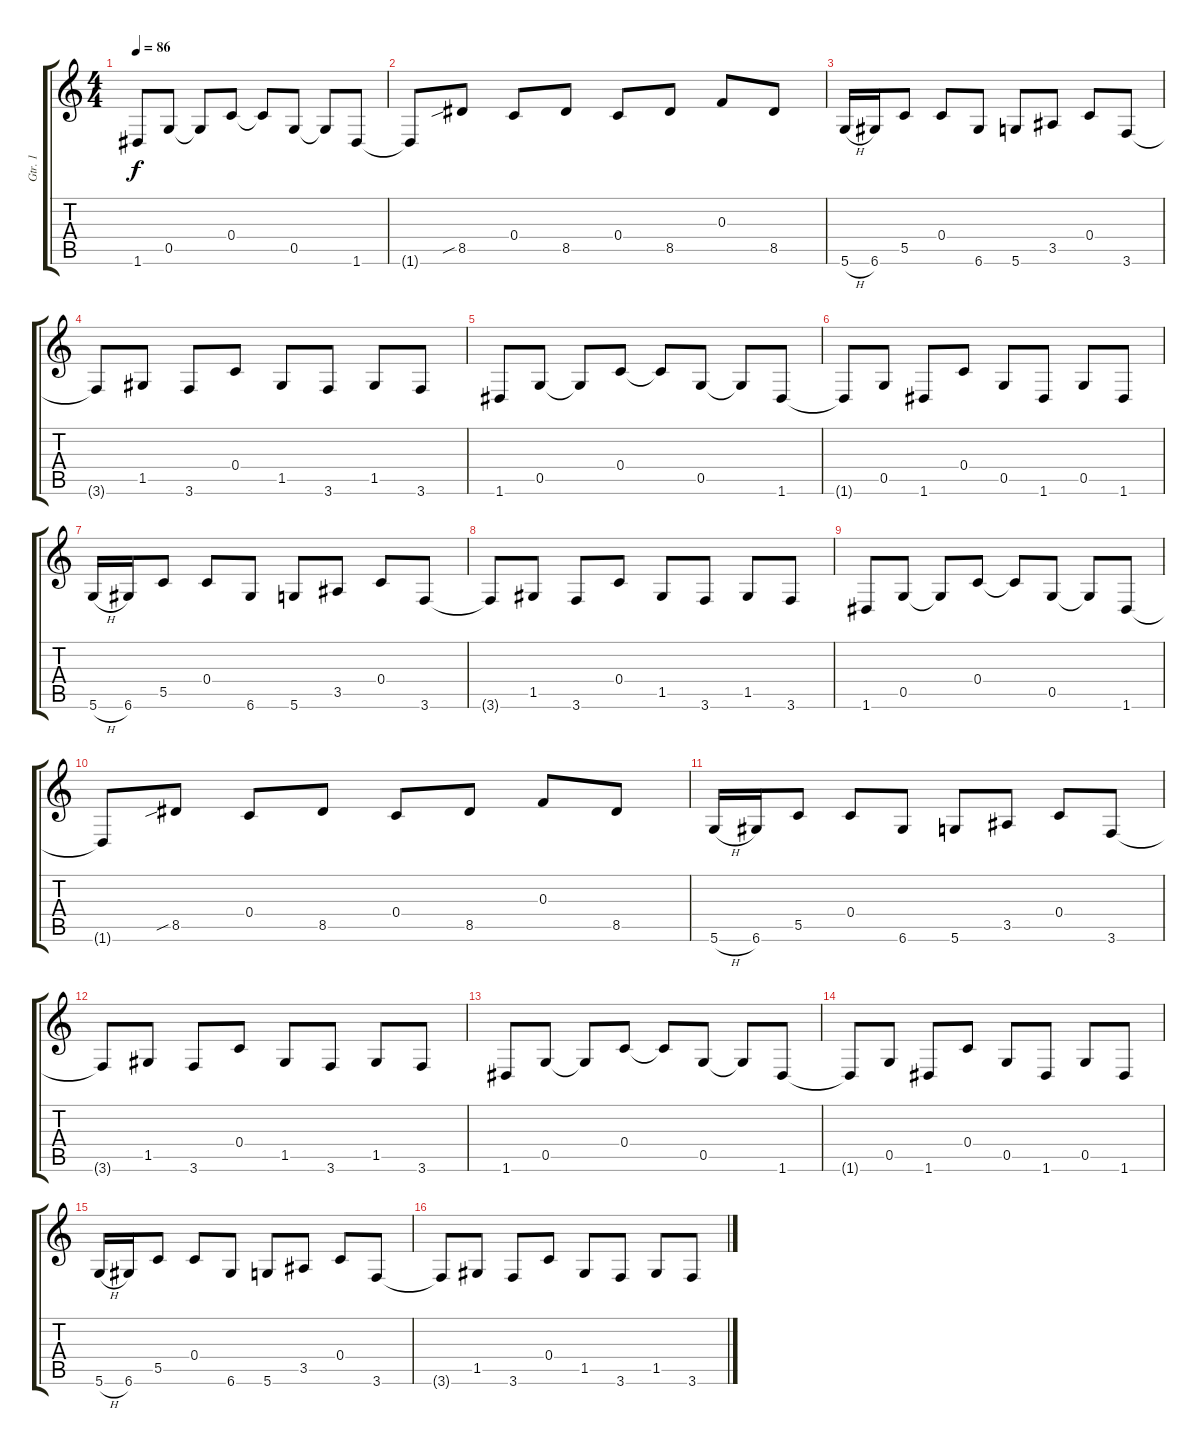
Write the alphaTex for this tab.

\track ("Gtr. 1" "Gtr. 1") {instrument overdrivenguitar}
\staff {score tabs}
\tuning (D4 A3 F3 C3 G2 D2) {hide}
\ts (4 4)
\tempo 86
\clef g2
\ks c
1.6.8{dy f} 0.5.8 0.5{t}.8 0.4.8 0.4{t}.8 0.5.8 0.5{t}.8 1.6.8 |
1.6{t}.8 8.5{sib}.8 0.4.8 8.5.8 0.4.8 8.5.8 0.3.8 8.5.8 |
5.6{h}.16 6.6.16 5.5.8 0.4.8 6.6.8 5.6.8 3.5.8 0.4.8 3.6.8 |
3.6{t}.8 1.5.8 3.6.8 0.4.8 1.5.8 3.6.8 1.5.8 3.6.8 |
1.6.8 0.5.8 0.5{t}.8 0.4.8 0.4{t}.8 0.5.8 0.5{t}.8 1.6.8 |
1.6{t}.8 0.5.8 1.6.8 0.4.8 0.5.8 1.6.8 0.5.8 1.6.8 |
5.6{h}.16 6.6.16 5.5.8 0.4.8 6.6.8 5.6.8 3.5.8 0.4.8 3.6.8 |
3.6{t}.8 1.5.8 3.6.8 0.4.8 1.5.8 3.6.8 1.5.8 3.6.8 |
1.6.8 0.5.8 0.5{t}.8 0.4.8 0.4{t}.8 0.5.8 0.5{t}.8 1.6.8 |
1.6{t}.8 8.5{sib}.8 0.4.8 8.5.8 0.4.8 8.5.8 0.3.8 8.5.8 |
5.6{h}.16 6.6.16 5.5.8 0.4.8 6.6.8 5.6.8 3.5.8 0.4.8 3.6.8 |
3.6{t}.8 1.5.8 3.6.8 0.4.8 1.5.8 3.6.8 1.5.8 3.6.8 |
1.6.8 0.5.8 0.5{t}.8 0.4.8 0.4{t}.8 0.5.8 0.5{t}.8 1.6.8 |
1.6{t}.8 0.5.8 1.6.8 0.4.8 0.5.8 1.6.8 0.5.8 1.6.8 |
5.6{h}.16 6.6.16 5.5.8 0.4.8 6.6.8 5.6.8 3.5.8 0.4.8 3.6.8 |
3.6{t}.8 1.5.8 3.6.8 0.4.8 1.5.8 3.6.8 1.5.8 3.6.8
